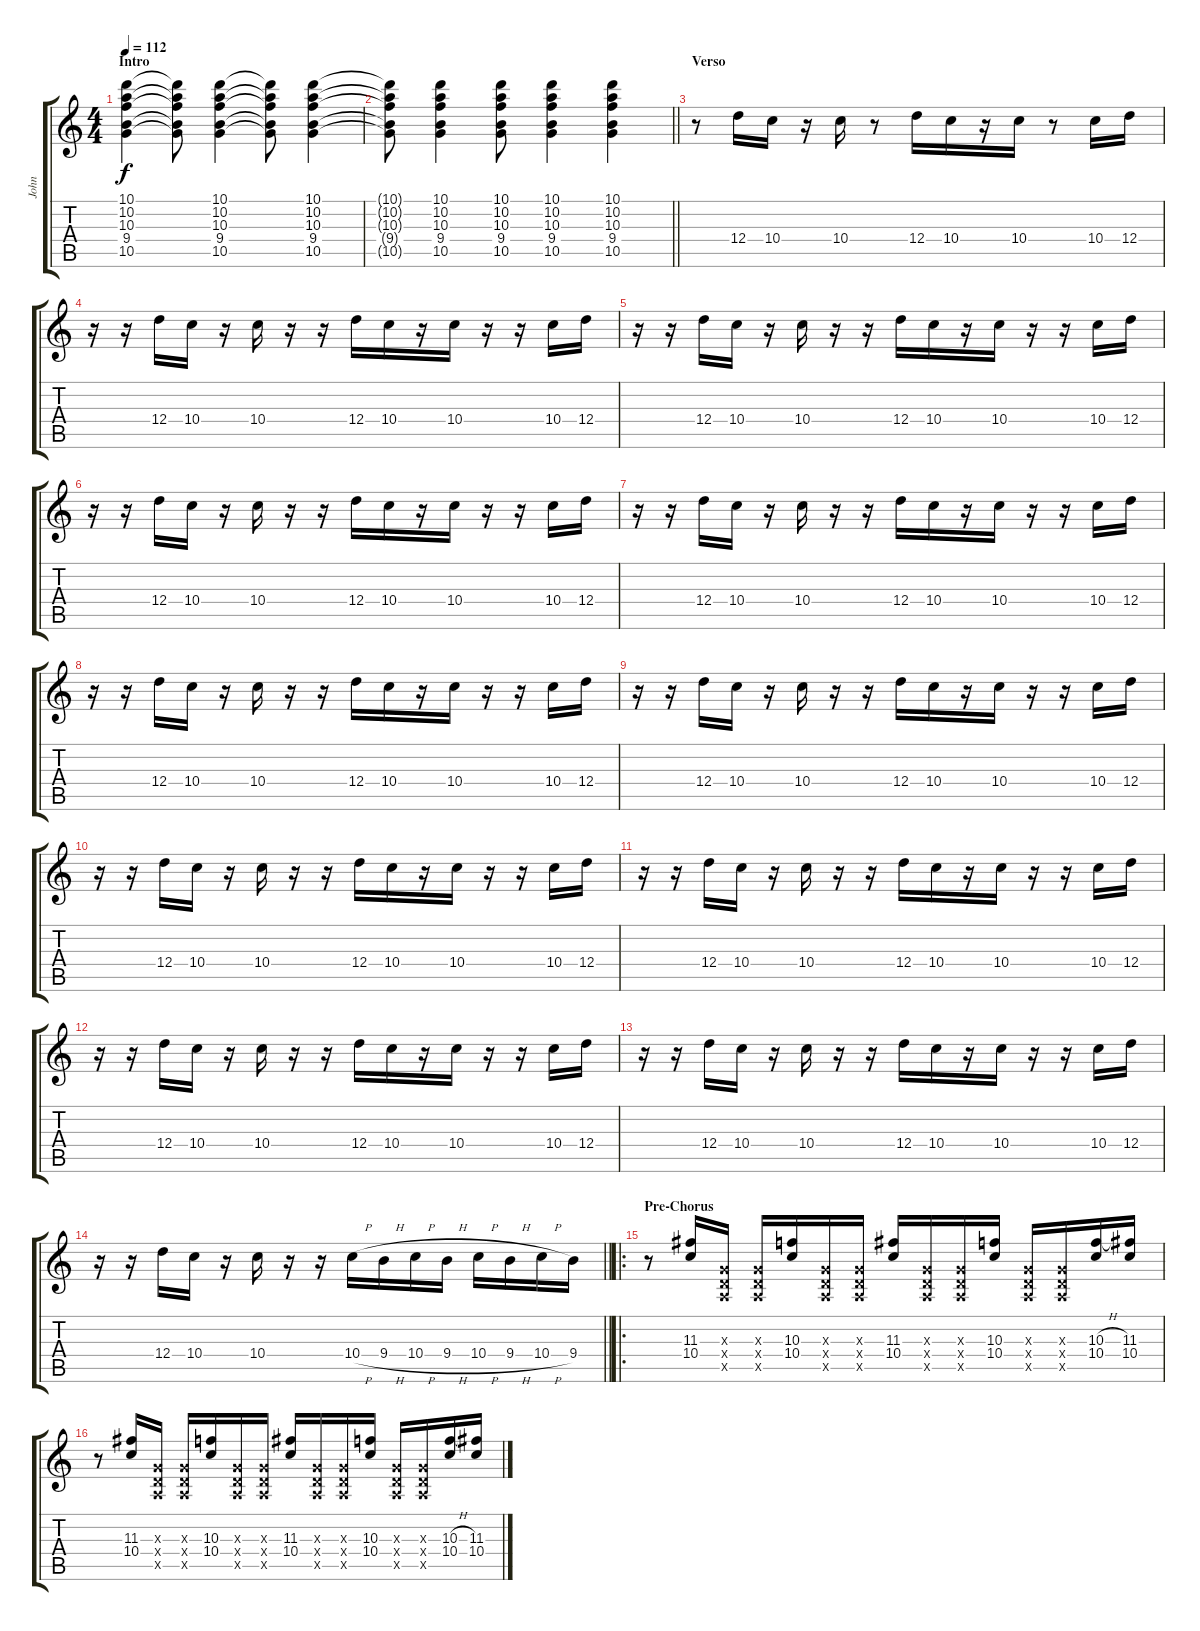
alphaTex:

\track ("John" "John") {instrument electricguitarclean}
\staff {score tabs}
\tuning (E4 B3 G3 D3 A2 E2) {hide}
\ts (4 4)
\section ("" "Intro")
\tempo 112
\clef g2
\ks c
(10.1 10.2 10.3 9.4 10.5).4{dy f instrument electricguitarclean} (10.1{t} 10.2{t} 10.3{t} 9.4{t} 10.5{t}).8 (10.1 10.2 10.3 9.4 10.5).4 (10.1{t} 10.2{t} 10.3{t} 9.4{t} 10.5{t}).8 (10.1 10.2 10.3 9.4 10.5).4 |
\barLineRight lightlight
(10.1{t} 10.2{t} 10.3{t} 9.4{t} 10.5{t}).8 (10.1 10.2 10.3 9.4 10.5).4 (10.1 10.2 10.3 9.4 10.5).8 (10.1 10.2 10.3 9.4 10.5).4 (10.1 10.2 10.3 9.4 10.5).4 |
\section ("" "Verso")
r.8 12.4.16 10.4.16 r.16 10.4.16 r.8 12.4.16 10.4.16 r.16 10.4.16 r.8 10.4.16 12.4.16 |
r.16 r.16 12.4.16 10.4.16 r.16 10.4.16 r.16 r.16 12.4.16 10.4.16 r.16 10.4.16 r.16 r.16 10.4.16 12.4.16 |
r.16 r.16 12.4.16 10.4.16 r.16 10.4.16 r.16 r.16 12.4.16 10.4.16 r.16 10.4.16 r.16 r.16 10.4.16 12.4.16 |
r.16 r.16 12.4.16 10.4.16 r.16 10.4.16 r.16 r.16 12.4.16 10.4.16 r.16 10.4.16 r.16 r.16 10.4.16 12.4.16 |
r.16 r.16 12.4.16 10.4.16 r.16 10.4.16 r.16 r.16 12.4.16 10.4.16 r.16 10.4.16 r.16 r.16 10.4.16 12.4.16 |
r.16 r.16 12.4.16 10.4.16 r.16 10.4.16 r.16 r.16 12.4.16 10.4.16 r.16 10.4.16 r.16 r.16 10.4.16 12.4.16 |
r.16 r.16 12.4.16 10.4.16 r.16 10.4.16 r.16 r.16 12.4.16 10.4.16 r.16 10.4.16 r.16 r.16 10.4.16 12.4.16 |
r.16 r.16 12.4.16 10.4.16 r.16 10.4.16 r.16 r.16 12.4.16 10.4.16 r.16 10.4.16 r.16 r.16 10.4.16 12.4.16 |
r.16 r.16 12.4.16 10.4.16 r.16 10.4.16 r.16 r.16 12.4.16 10.4.16 r.16 10.4.16 r.16 r.16 10.4.16 12.4.16 |
r.16 r.16 12.4.16 10.4.16 r.16 10.4.16 r.16 r.16 12.4.16 10.4.16 r.16 10.4.16 r.16 r.16 10.4.16 12.4.16 |
r.16 r.16 12.4.16 10.4.16 r.16 10.4.16 r.16 r.16 12.4.16 10.4.16 r.16 10.4.16 r.16 r.16 10.4.16 12.4.16 |
\barLineRight lightlight
r.16 r.16 12.4.16 10.4.16 r.16 10.4.16 r.16 r.16 10.4{h}.16 9.4{h}.16 10.4{h}.16 9.4{h}.16 10.4{h}.16 9.4{h}.16 10.4{h}.16 9.4.16 |
\ro
\section ("" "Pre-Chorus")
r.8 (11.3 10.4).16 (0.3{x} 0.4{x} 0.5{x}).16 (0.3{x} 0.4{x} 0.5{x}).16 (10.3 10.4).16 (0.3{x} 0.4{x} 0.5{x}).16 (0.3{x} 0.4{x} 0.5{x}).16 (11.3 10.4).16 (0.3{x} 0.4{x} 0.5{x}).16 (0.3{x} 0.4{x} 0.5{x}).16 (10.3 10.4).16 (0.3{x} 0.4{x} 0.5{x}).16 (0.3{x} 0.4{x} 0.5{x}).16 (10.3{h} 10.4).16 (11.3 10.4).16 |
r.8 (11.3 10.4).16 (0.3{x} 0.4{x} 0.5{x}).16 (0.3{x} 0.4{x} 0.5{x}).16 (10.3 10.4).16 (0.3{x} 0.4{x} 0.5{x}).16 (0.3{x} 0.4{x} 0.5{x}).16 (11.3 10.4).16 (0.3{x} 0.4{x} 0.5{x}).16 (0.3{x} 0.4{x} 0.5{x}).16 (10.3 10.4).16 (0.3{x} 0.4{x} 0.5{x}).16 (0.3{x} 0.4{x} 0.5{x}).16 (10.3{h} 10.4).16 (11.3 10.4).16
